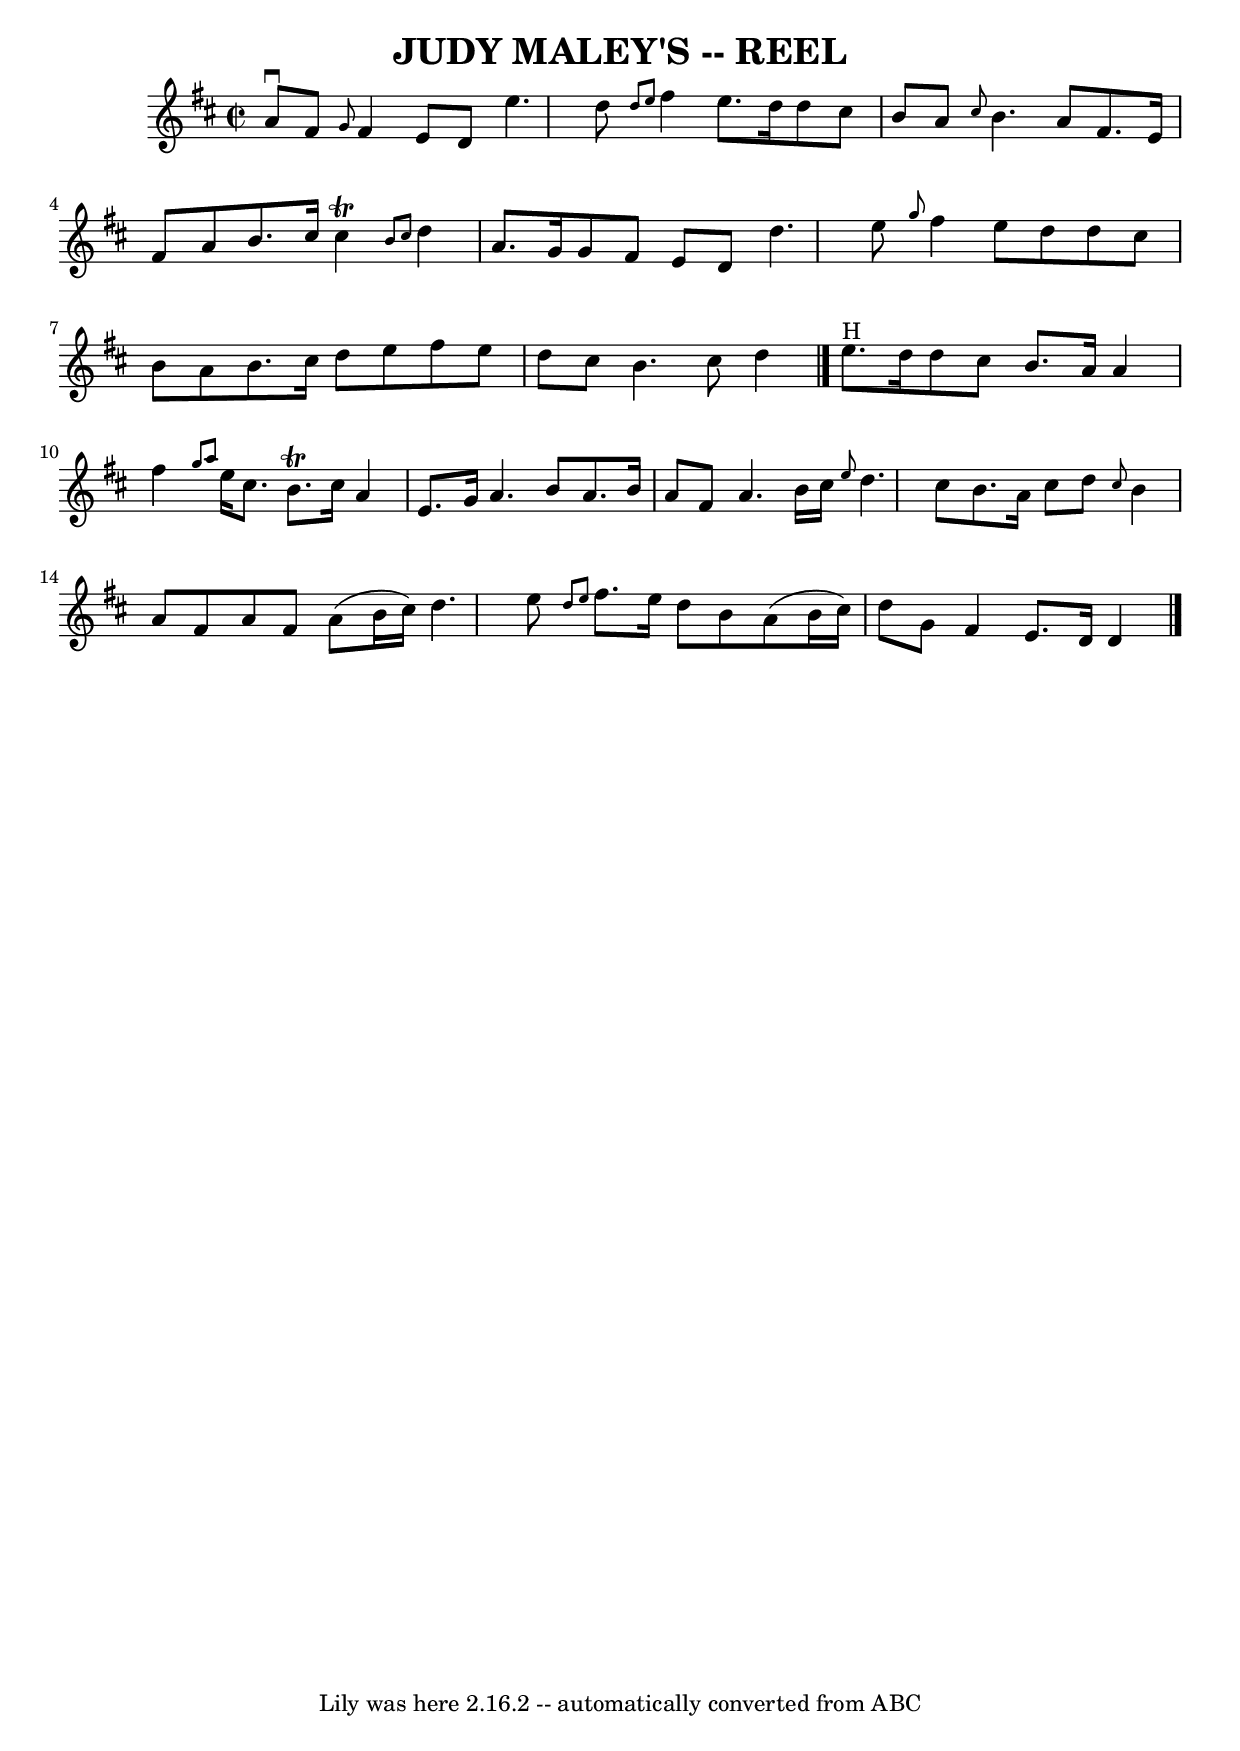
\version "2.7.40"
\include "Mammoth.ily"
\header {
	%% book = "Ryan's Mammoth Collection of Fiddle Tunes"
	crossRefNumber = "1"
	footnotes = ""
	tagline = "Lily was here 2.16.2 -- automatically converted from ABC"
	title = "JUDY MALEY'S -- REEL"
}
voicedefault =  {
\set Score.defaultBarType = "empty"

\override Staff.TimeSignature #'style = #'C
 \time 2/2 \key d \major a'8^\downbow fis'8    |
     \grace {    
g'8  } fis'4 e'8 d'8 e''4. d''8    |
 \grace { d''8    
e''8  } fis''4 e''8. d''16 d''8 cis''8 b'8 a'8    |
 
\grace { cis''8  } b'4. a'8 fis'8. e'16 fis'8 a'8    
|
 b'8. cis''16 cis''4^\trill \grace { b'8 cis''8  }   
d''4 a'8. g'16    |
 g'8 fis'8 e'8 d'8 d''4.    
e''8    |
 \grace { g''8  } fis''4 e''8 d''8 d''8 cis''8 
 b'8 a'8    |
 b'8. cis''16 d''8 e''8 fis''8 e''8   
 d''8 cis''8    |
 b'4. cis''8 d''4      \bar "|." e''8. 
^"H" d''16    |
 d''8 cis''8 b'8. a'16 a'4 fis''4    
|
 \grace { g''8 a''8  } e''16 cis''8. b'8.^\trill   
cis''16 a'4 e'8. g'16    |
 a'4. b'8 a'8. b'16 a'8 
 fis'8    |
 a'4. b'16 cis''16  \grace { e''8  } d''4.    
cis''8    |
 b'8. a'16 cis''8 d''8  \grace { cis''8  }   
b'4 a'8 fis'8    |
 a'8 fis'8 a'8 (b'16 cis''16) 
 d''4. e''8    |
 \grace { d''8 e''8  } fis''8. e''16    
d''8 b'8 a'8 (b'16 cis''16) d''8 g'8    |
 fis'4    
e'8. d'16 d'4    \bar "|."   
}

\score{
    <<

	\context Staff="default"
	{
	    \voicedefault 
	}

    >>
	\layout {
	}
	\midi {}
}
